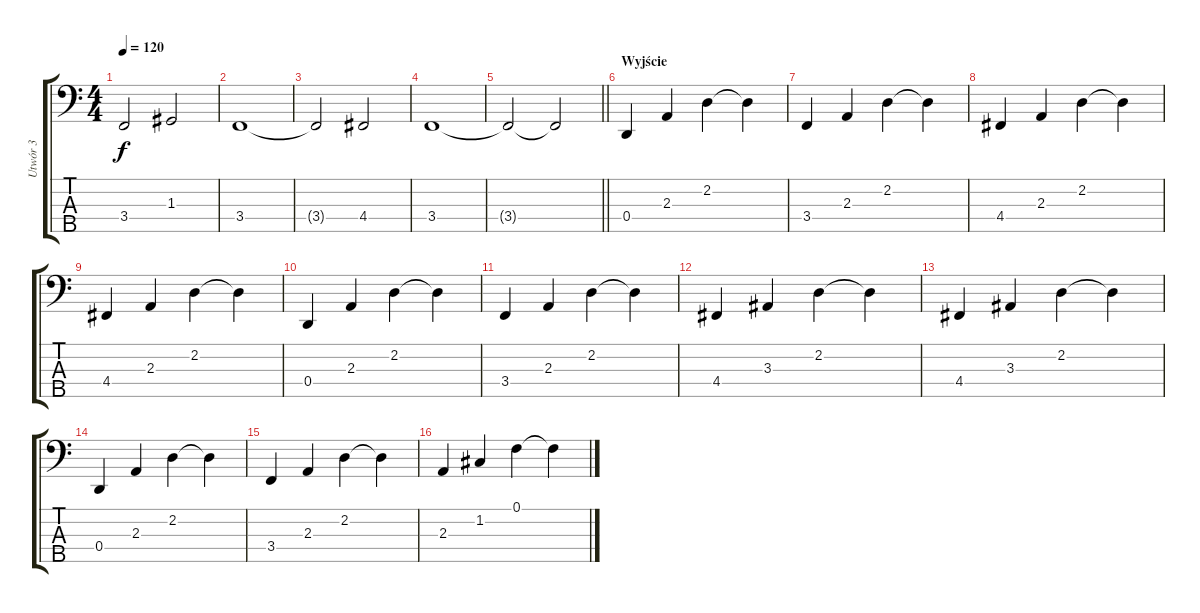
\track ("Utwór 3" "Utwór 3") {instrument electricbassfinger}
\staff {score tabs}
\tuning (F2 C2 G1 D1 A0) {hide}
\ts (4 4)
\tempo 120
\clef f4
\ks c
3.4{t}.2{dy f} 1.3.2 |
3.4.1 |
3.4{t}.2 4.4.2 |
3.4.1 |
\barLineRight lightlight
3.4{t}.2 3.4{t}.2 |
\section ("" "Wyjście")
0.4.4 2.3.4 2.2.4 2.2{t}.4 |
3.4.4 2.3.4 2.2.4 2.2{t}.4 |
4.4.4 2.3.4 2.2.4 2.2{t}.4 |
4.4.4 2.3.4 2.2.4 2.2{t}.4 |
0.4.4 2.3.4 2.2.4 2.2{t}.4 |
3.4.4 2.3.4 2.2.4 2.2{t}.4 |
4.4.4 3.3.4 2.2.4 2.2{t}.4 |
4.4.4 3.3.4 2.2.4 2.2{t}.4 |
0.4.4 2.3.4 2.2.4 2.2{t}.4 |
3.4.4 2.3.4 2.2.4 2.2{t}.4 |
2.3.4 1.2.4 0.1.4 0.1{t}.4
